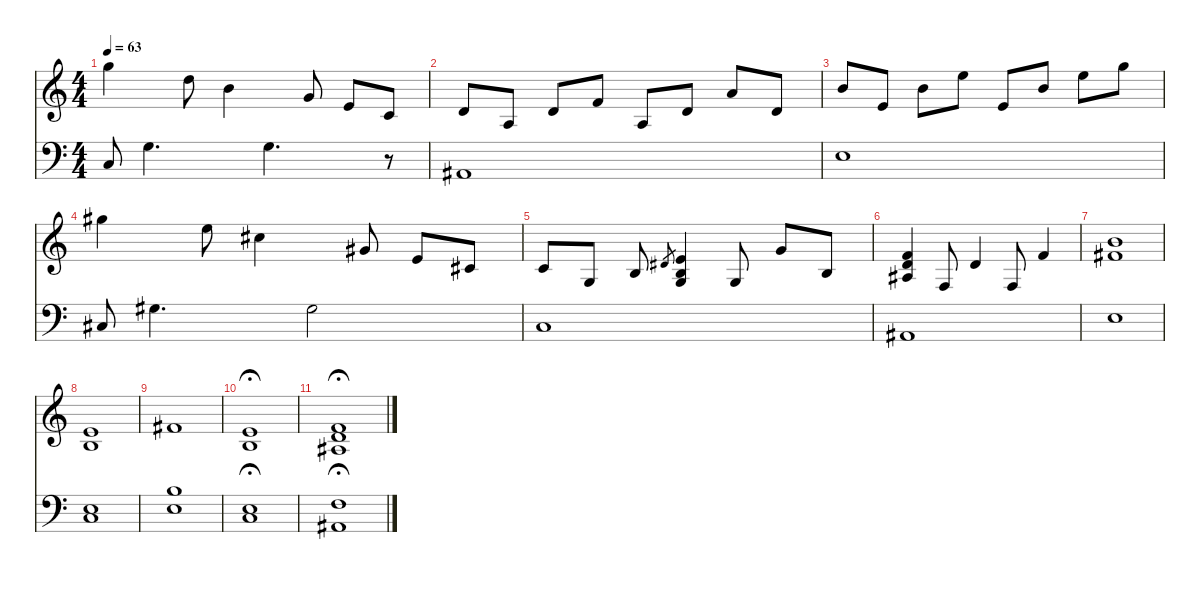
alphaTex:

\defaultSystemsLayout 4
\hideDynamics
\bracketExtendMode nobrackets
\singleTrackTrackNamePolicy hidden
\multiTrackTrackNamePolicy hidden
\firstSystemTrackNameMode fullname
\firstSystemTrackNameOrientation horizontal
\otherSystemsTrackNameOrientation horizontal
\track ("Acoustic Piano" "pno.") {instrument acousticgrandpiano}
\staff {score}
\tuning (E4 B3 G3 D3 A2 E2)
\ts (4 4)
\tempo 63
\clef g2
\ks aminor
15.1.4{dy mf beam Down} 10.1.8{beam Down} 7.1.4{beam Down} 3.1.8{beam Up} 0.1.8{beam Up beam merge} 1.2.8{beam Up} |
3.2.8{beam Up} 2.3.8{beam Up beam split} 3.2.8{beam Up beam merge} 1.1.8{beam Up beam split} 2.3.8{beam Up} 3.2.8{beam Up} 5.1.8{beam Up beam merge} 3.2.8{beam Up} |
7.1.8{beam Up beam merge} 0.1.8{beam Up beam split} 7.1.8{beam Down beam merge} 12.1.8{beam Down beam split} 0.1.8{beam Up beam merge} 7.1.8{beam Up beam split} 12.1.8{beam Down beam merge} 15.1.8{beam Down beam split} |
16.1{acc #}.4{beam Down beam split} 12.1.8{beam Down beam split} 9.1{acc #}.4{beam Down beam split} 4.1{acc #}.8{beam Up beam split} 0.1.8{beam Up beam merge} 2.2{acc #}.8{beam Up beam split} |
5.3.8{beam Up beam merge} 0.3.8{beam Up beam split} 0.2.8{beam Up beam split} 4.2{acc #}.8{gr beam Up beam split} (0.1 0.2 0.3).4{beam Up beam split} 0.3.8{beam Up beam split} 3.1.8{beam Up beam merge} 0.2.8{beam Up beam split} |
(1.1 3.2 3.3{acc #}).4{beam Up beam split} 3.4.8{beam Up beam split} 3.2.4{beam Up beam split} 3.4.8{beam Up beam split} 1.1.4{beam Up} |
(7.1 7.2{acc #}).1{beam Up} |
(0.1 0.2).1{beam Up} |
2.1{acc #}.1{beam Up} |
(0.2 0.1).1{fermata (medium 0.05) beam Up} |
(3.3{acc #} 3.2 1.1).1{fermata (medium 1) beam Up}
\staff {score}
\tuning (G2 D2 A1 E1 B0)
\clef f4
\ottava regular
\simile none
\ks aminor
5.1.8{dy mf beam Up} 12.1.4{d beam Down} 12.1.4{d beam Down} r.8{beam Down} |
3.1{acc #}.1{beam Up} |
9.1.1{beam Down} |
6.1{acc #}.8{beam Up} 18.2{acc #}.4{d beam Down} 18.2{acc #}.2{beam Down} |
5.1.1{beam Up} |
3.1{acc #}.1{beam Up} |
9.1.1{beam Down} |
(5.1 14.2).1{beam Down} |
(9.1 21.2).1{beam Down} |
(9.1 10.2).1{fermata (medium 0.05) beam Down} |
(3.1{acc #} 15.2).1{fermata (medium 1) beam Up}
